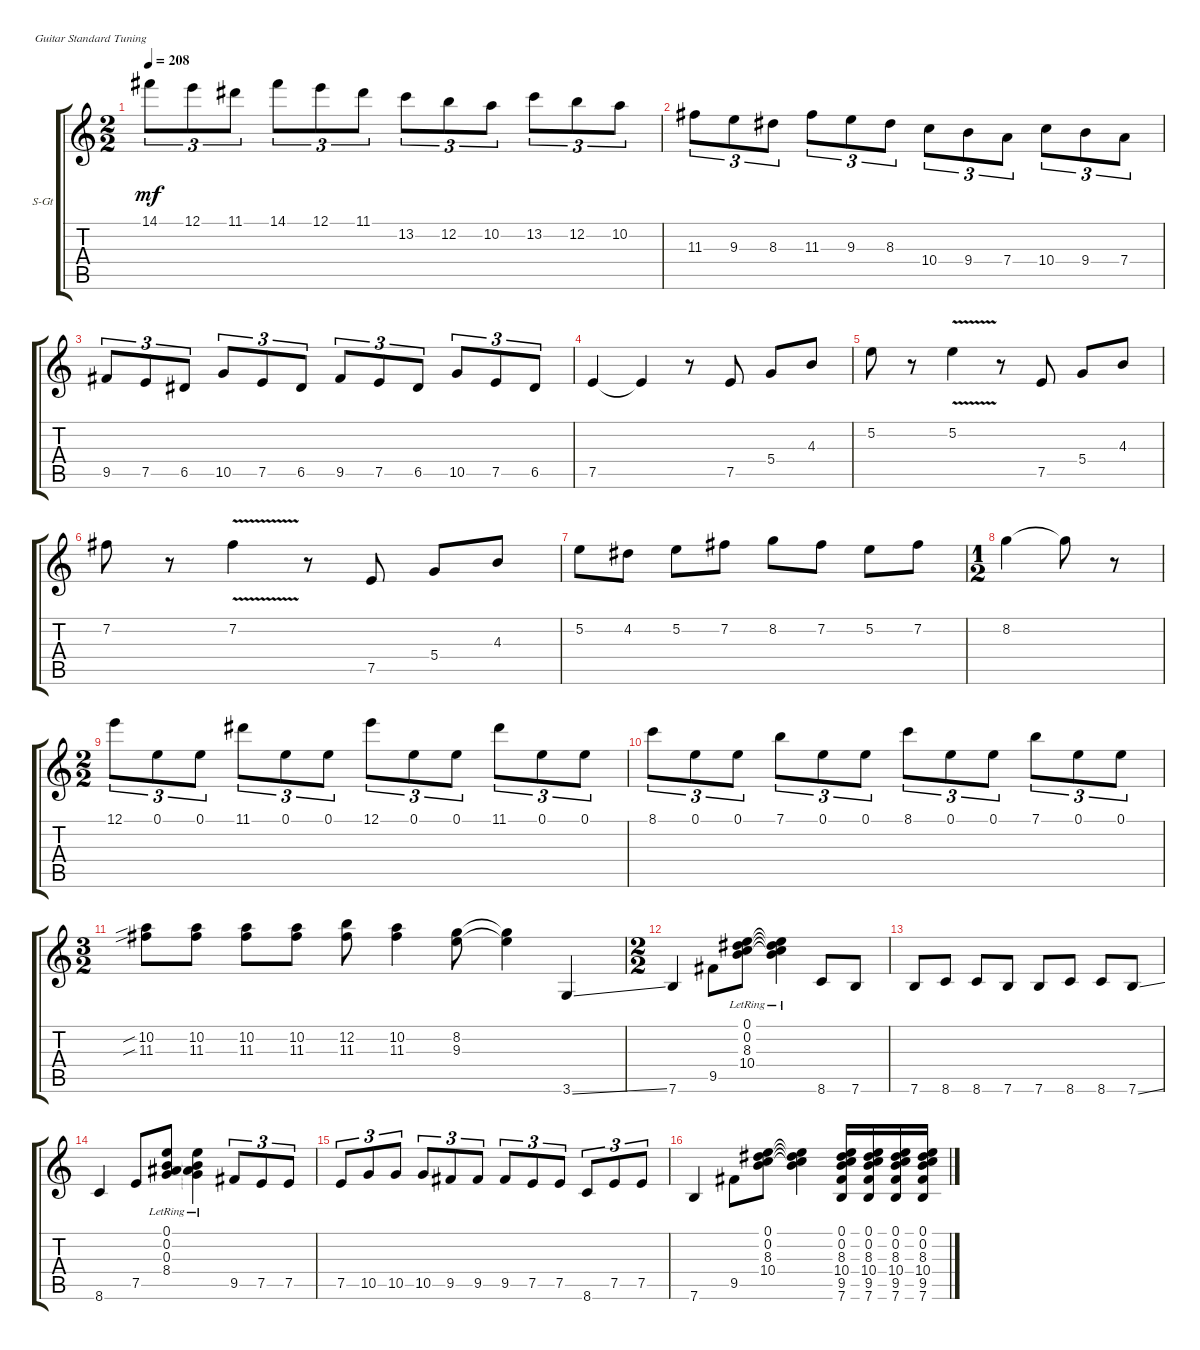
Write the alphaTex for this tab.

\defaultSystemsLayout 4
\bracketExtendMode groupsimilarinstruments
\firstSystemTrackNameOrientation horizontal
\otherSystemsTrackNameOrientation horizontal
\track ("Steel Guitar" "S-Gt") {instrument acousticguitarsteel}
\staff {score tabs}
\tuning (E4 B3 G3 D3 A2 E2)
\ts (2 2)
\tempo 208
\clef g2
\scale
0.487395
\ks c
14.1.8{tu (3 2) dy mf instrument acousticguitarsteel} 12.1.8{tu (3 2)} 11.1.8{tu (3 2)} 14.1.8{tu (3 2)} 12.1.8{tu (3 2)} 11.1.8{tu (3 2)} 13.2.8{tu (3 2)} 12.2.8{tu (3 2)} 10.2.8{tu (3 2)} 13.2.8{tu (3 2)} 12.2.8{tu (3 2)} 10.2.8{tu (3 2)} |
\scale
0.256303 11.3.8{tu (3 2)} 9.3.8{tu (3 2)} 8.3.8{tu (3 2)} 11.3.8{tu (3 2)} 9.3.8{tu (3 2)} 8.3.8{tu (3 2)} 10.4.8{tu (3 2)} 9.4.8{tu (3 2)} 7.4.8{tu (3 2)} 10.4.8{tu (3 2)} 9.4.8{tu (3 2)} 7.4.8{tu (3 2)} |
\scale
0.256303 9.5.8{tu (3 2)} 7.5.8{tu (3 2)} 6.5.8{tu (3 2)} 10.5.8{tu (3 2)} 7.5.8{tu (3 2)} 6.5.8{tu (3 2)} 9.5.8{tu (3 2)} 7.5.8{tu (3 2)} 6.5.8{tu (3 2)} 10.5.8{tu (3 2)} 7.5.8{tu (3 2)} 6.5.8{tu (3 2)} |
\scale
0.333333 7.5.4 7.5{t}.4 r.8 7.5.8 5.4.8 4.3.8 |
\scale
0.333333 5.2.8 r.8 5.2{v}.4 r.8 7.5.8 5.4.8 4.3.8 |
\scale
0.333333 7.2.8 r.8 7.2{v}.4 r.8 7.5.8 5.4.8 4.3.8 |
\scale
0.208191 5.2.8 4.2.8 5.2.8 7.2.8 8.2.8 7.2.8 5.2.8 7.2.8 |
\ts (1 2)
\scale
0.395904 8.2.4 8.2{t}.8 r.8 |
\ts (2 2)
\scale
0.395904 12.1.8{tu (3 2)} 0.1.8{tu (3 2)} 0.1.8{tu (3 2)} 11.1.8{tu (3 2)} 0.1.8{tu (3 2)} 0.1.8{tu (3 2)} 12.1.8{tu (3 2)} 0.1.8{tu (3 2)} 0.1.8{tu (3 2)} 11.1.8{tu (3 2)} 0.1.8{tu (3 2)} 0.1.8{tu (3 2)} |
\scale
0.208191 8.1.8{tu (3 2)} 0.1.8{tu (3 2)} 0.1.8{tu (3 2)} 7.1.8{tu (3 2)} 0.1.8{tu (3 2)} 0.1.8{tu (3 2)} 8.1.8{tu (3 2)} 0.1.8{tu (3 2)} 0.1.8{tu (3 2)} 7.1.8{tu (3 2)} 0.1.8{tu (3 2)} 0.1.8{tu (3 2)} |
\ts (3 2)
\scale
0.395904 (10.2{sib} 11.3{sib}).8 (10.2 11.3).8 (10.2 11.3).8 (11.3 10.2).8 (12.2 11.3).8 (11.3 10.2).4 (9.3 8.2).8 (9.3{t} 8.2{t}).4 3.6{ss}.4 |
\ts (2 2)
\scale
0.395904 7.6.4 9.5.8 (10.4{lr} 8.3{lr} 0.2{lr} 0.1{lr}).8 (10.4{lr t} 8.3{lr t} 0.2{lr t} 0.1{lr t}).4 8.6.8 7.6.8 |
\scale
0.333333 7.6.8 8.6.8 8.6.8 7.6.8 7.6.8 8.6.8 8.6.8 7.6{ss}.8 |
\scale
0.333333 8.6.4 7.5.8 (8.4{lr} 0.3{lr} 0.2{lr} 0.1{lr}).8 (0.1{lr t} 0.2{lr t} 0.3{lr t} 8.4{lr t}).4 9.5.8{tu (3 2)} 7.5.8{tu (3 2)} 7.5.8{tu (3 2)} |
\scale
0.333333 7.5.8{tu (3 2)} 10.5.8{tu (3 2)} 10.5.8{tu (3 2)} 10.5.8{tu (3 2)} 9.5.8{tu (3 2)} 9.5.8{tu (3 2)} 9.5.8{tu (3 2)} 7.5.8{tu (3 2)} 7.5.8{tu (3 2)} 8.6.8{tu (3 2)} 7.5.8{tu (3 2)} 7.5.8{tu (3 2)} |
\scale
0.333333 7.6.4 9.5.8 (10.4 8.3 0.2 0.1).8 (0.1{t} 0.2{t} 8.3{t} 10.4{t}).4 (7.6 9.5 10.4 8.3 0.2 0.1).16 (7.6 9.5 10.4 8.3 0.2 0.1).16 (7.6 9.5 10.4 8.3 0.2 0.1).16 (7.6 9.5 10.4 8.3 0.2 0.1).16
